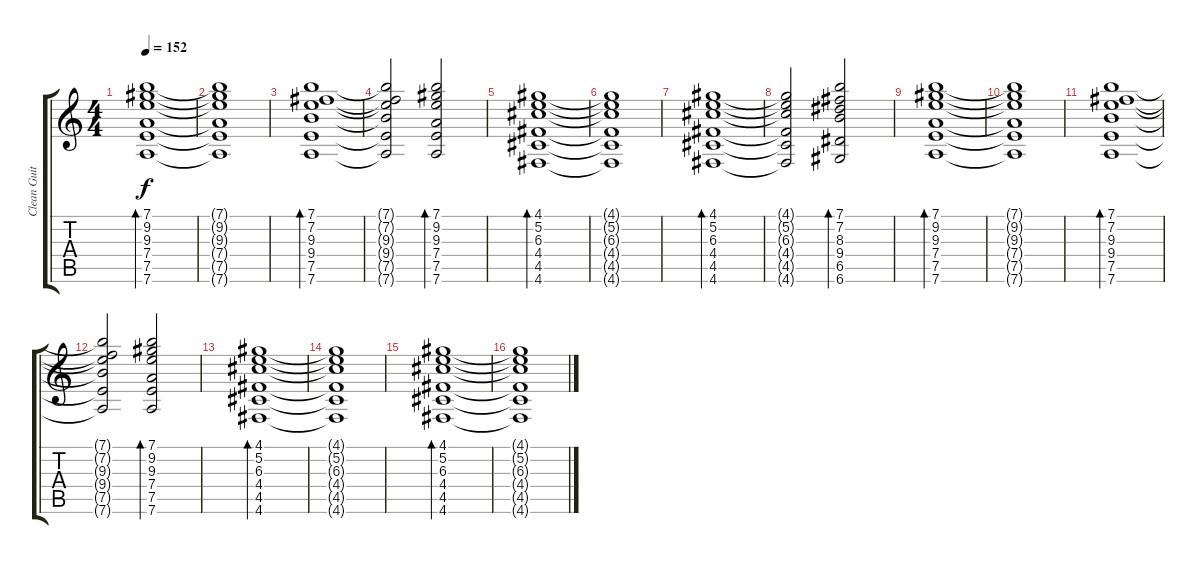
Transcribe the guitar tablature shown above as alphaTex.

\track ("Clean Guitar 1" "Clean Guit") {instrument electricguitarjazz}
\staff {score tabs}
\tuning (E4 B3 G3 D3 A2 D2) {hide}
\ts (4 4)
\tempo 152
\clef g2
\ks c
(7.1 9.2 9.3 7.4 7.5 7.6).1{bd 480 dy f instrument electricguitarjazz} |
(7.1{t} 9.2{t} 9.3{t} 7.4{t} 7.5{t} 7.6{t}).1 |
(7.1 7.2 9.3 9.4 7.5 7.6).1{bd 480} |
(7.1{t} 7.2{t} 9.3{t} 9.4{t} 7.5{t} 7.6{t}).2 (7.1 9.2 9.3 7.4 7.5 7.6).2{bd 480} |
(4.1 5.2 6.3 4.4 4.5 4.6).1{bd 480} |
(4.1{t} 5.2{t} 6.3{t} 4.4{t} 4.5{t} 4.6{t}).1 |
(4.1 5.2 6.3 4.4 4.5 4.6).1{bd 480} |
(4.1{t} 5.2{t} 6.3{t} 4.4{t} 4.5{t} 4.6{t}).2 (7.1 7.2 8.3 9.4 6.5 6.6).2{bd 480} |
(7.1 9.2 9.3 7.4 7.5 7.6).1{bd 480} |
(7.1{t} 9.2{t} 9.3{t} 7.4{t} 7.5{t} 7.6{t}).1 |
(7.1 7.2 9.3 9.4 7.5 7.6).1{bd 480} |
(7.1{t} 7.2{t} 9.3{t} 9.4{t} 7.5{t} 7.6{t}).2 (7.1 9.2 9.3 7.4 7.5 7.6).2{bd 480} |
(4.1 5.2 6.3 4.4 4.5 4.6).1{bd 480} |
(4.1{t} 5.2{t} 6.3{t} 4.4{t} 4.5{t} 4.6{t}).1 |
(4.1 5.2 6.3 4.4 4.5 4.6).1{bd 480} |
(4.1{t} 5.2{t} 6.3{t} 4.4{t} 4.5{t} 4.6{t}).1
